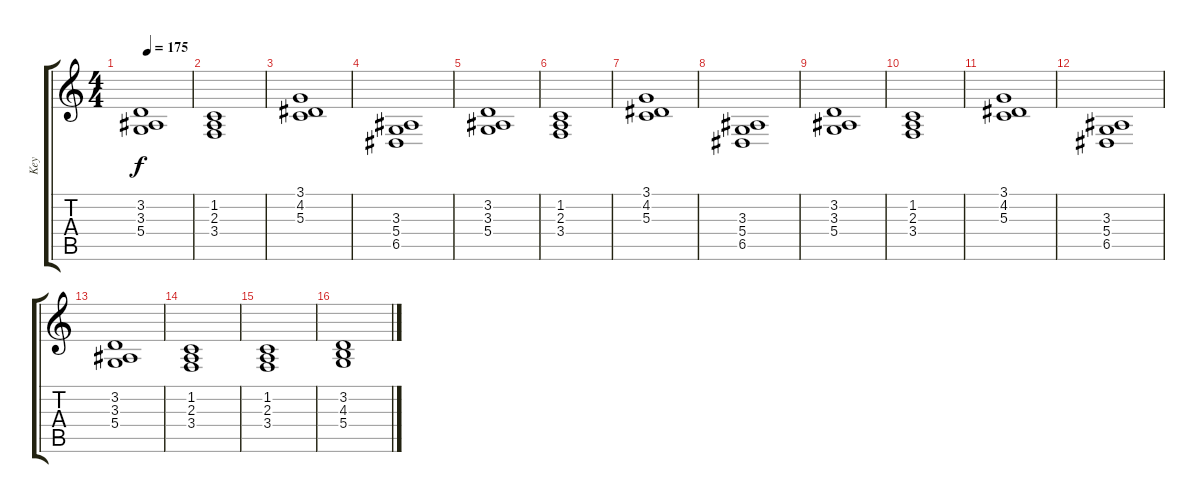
\track ("Key" "Key") {instrument stringensemble1}
\staff {score tabs}
\tuning (E4 B3 G3 D3 A2 D2) {hide}
\ts (4 4)
\tempo 175
\clef g2
\ks c
(3.2 3.3 5.4).1{dy f} |
(1.2 2.3 3.4).1 |
(3.1 4.2 5.3).1 |
(3.3 5.4 6.5).1 |
(3.2 3.3 5.4).1 |
(1.2 2.3 3.4).1 |
(3.1 4.2 5.3).1 |
(3.3 5.4 6.5).1 |
(3.2 3.3 5.4).1 |
(1.2 2.3 3.4).1 |
(3.1 4.2 5.3).1 |
(3.3 5.4 6.5).1 |
(3.2 3.3 5.4).1 |
(1.2 2.3 3.4).1 |
(1.2 2.3 3.4).1 |
(3.2 4.3 5.4).1
